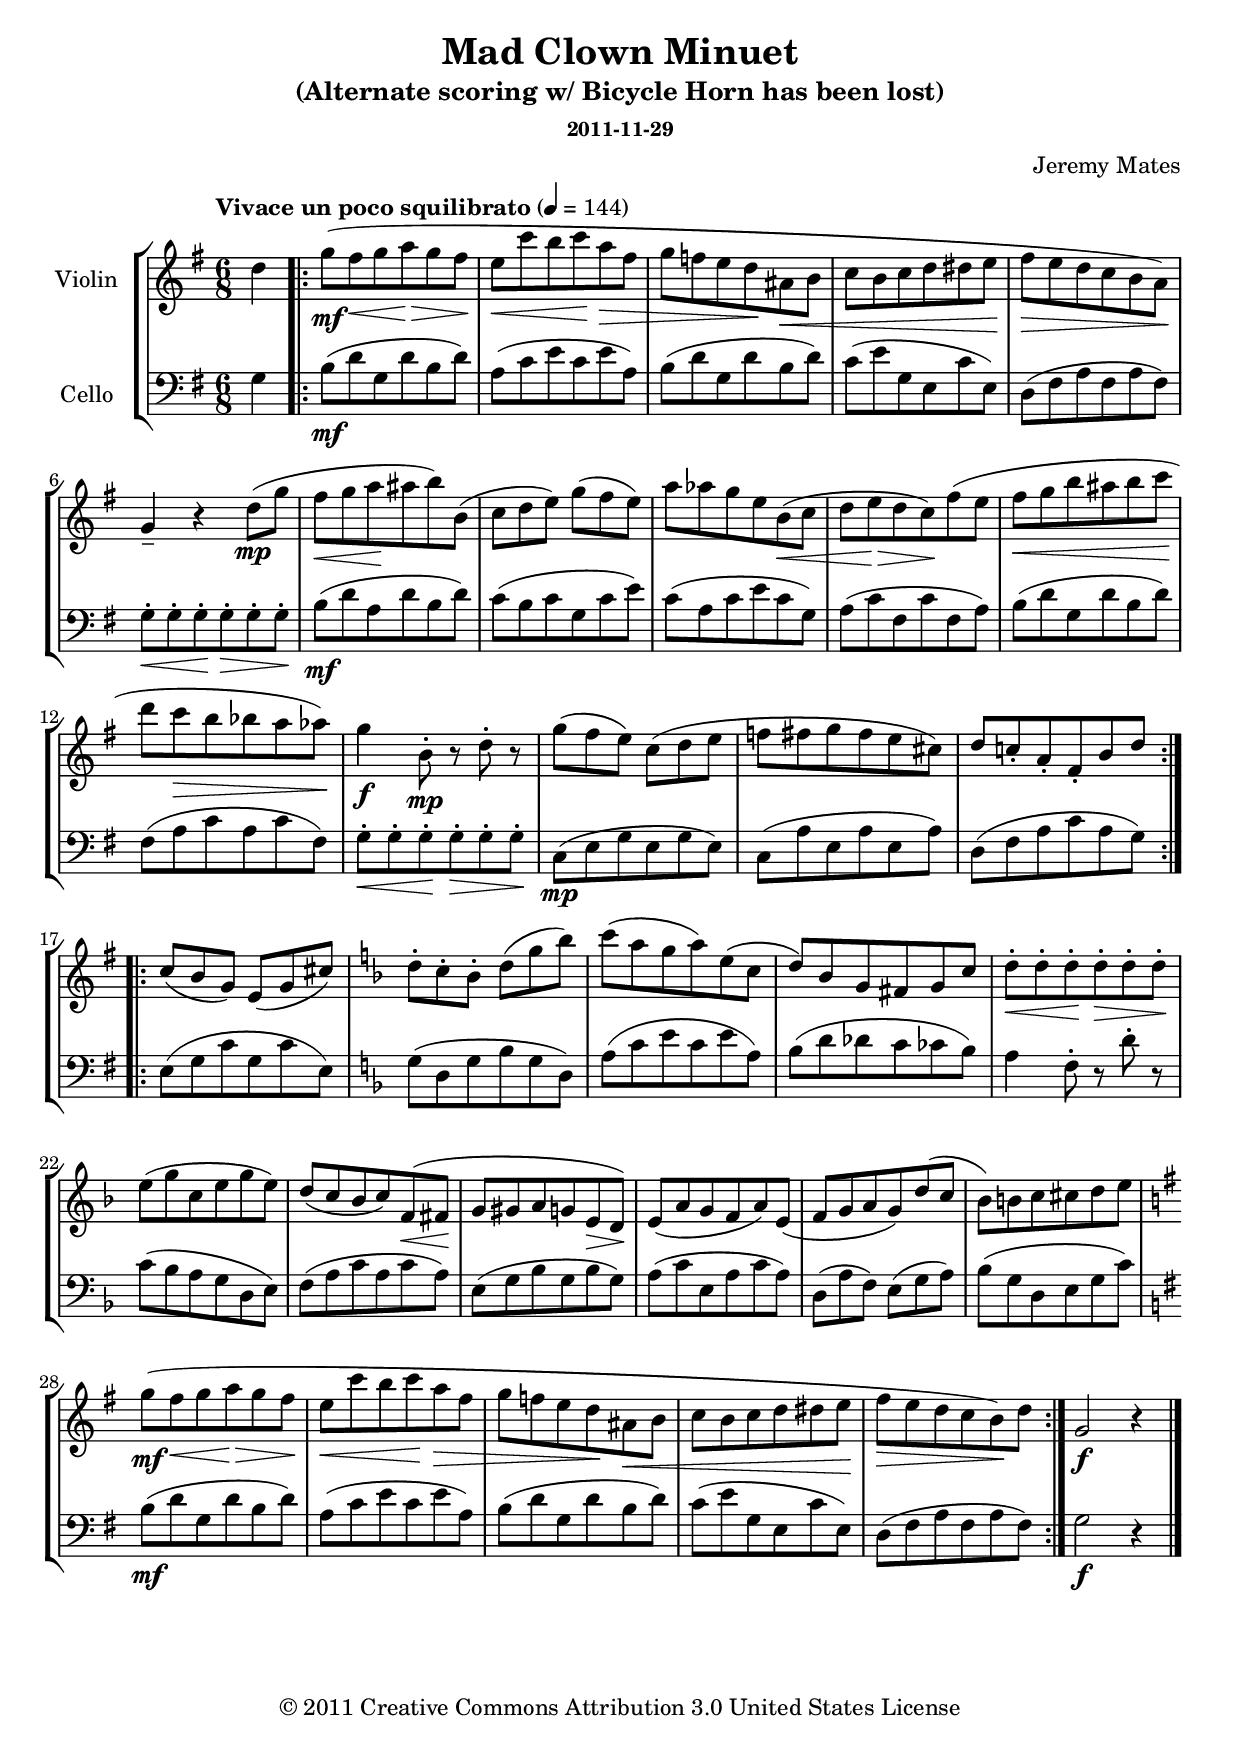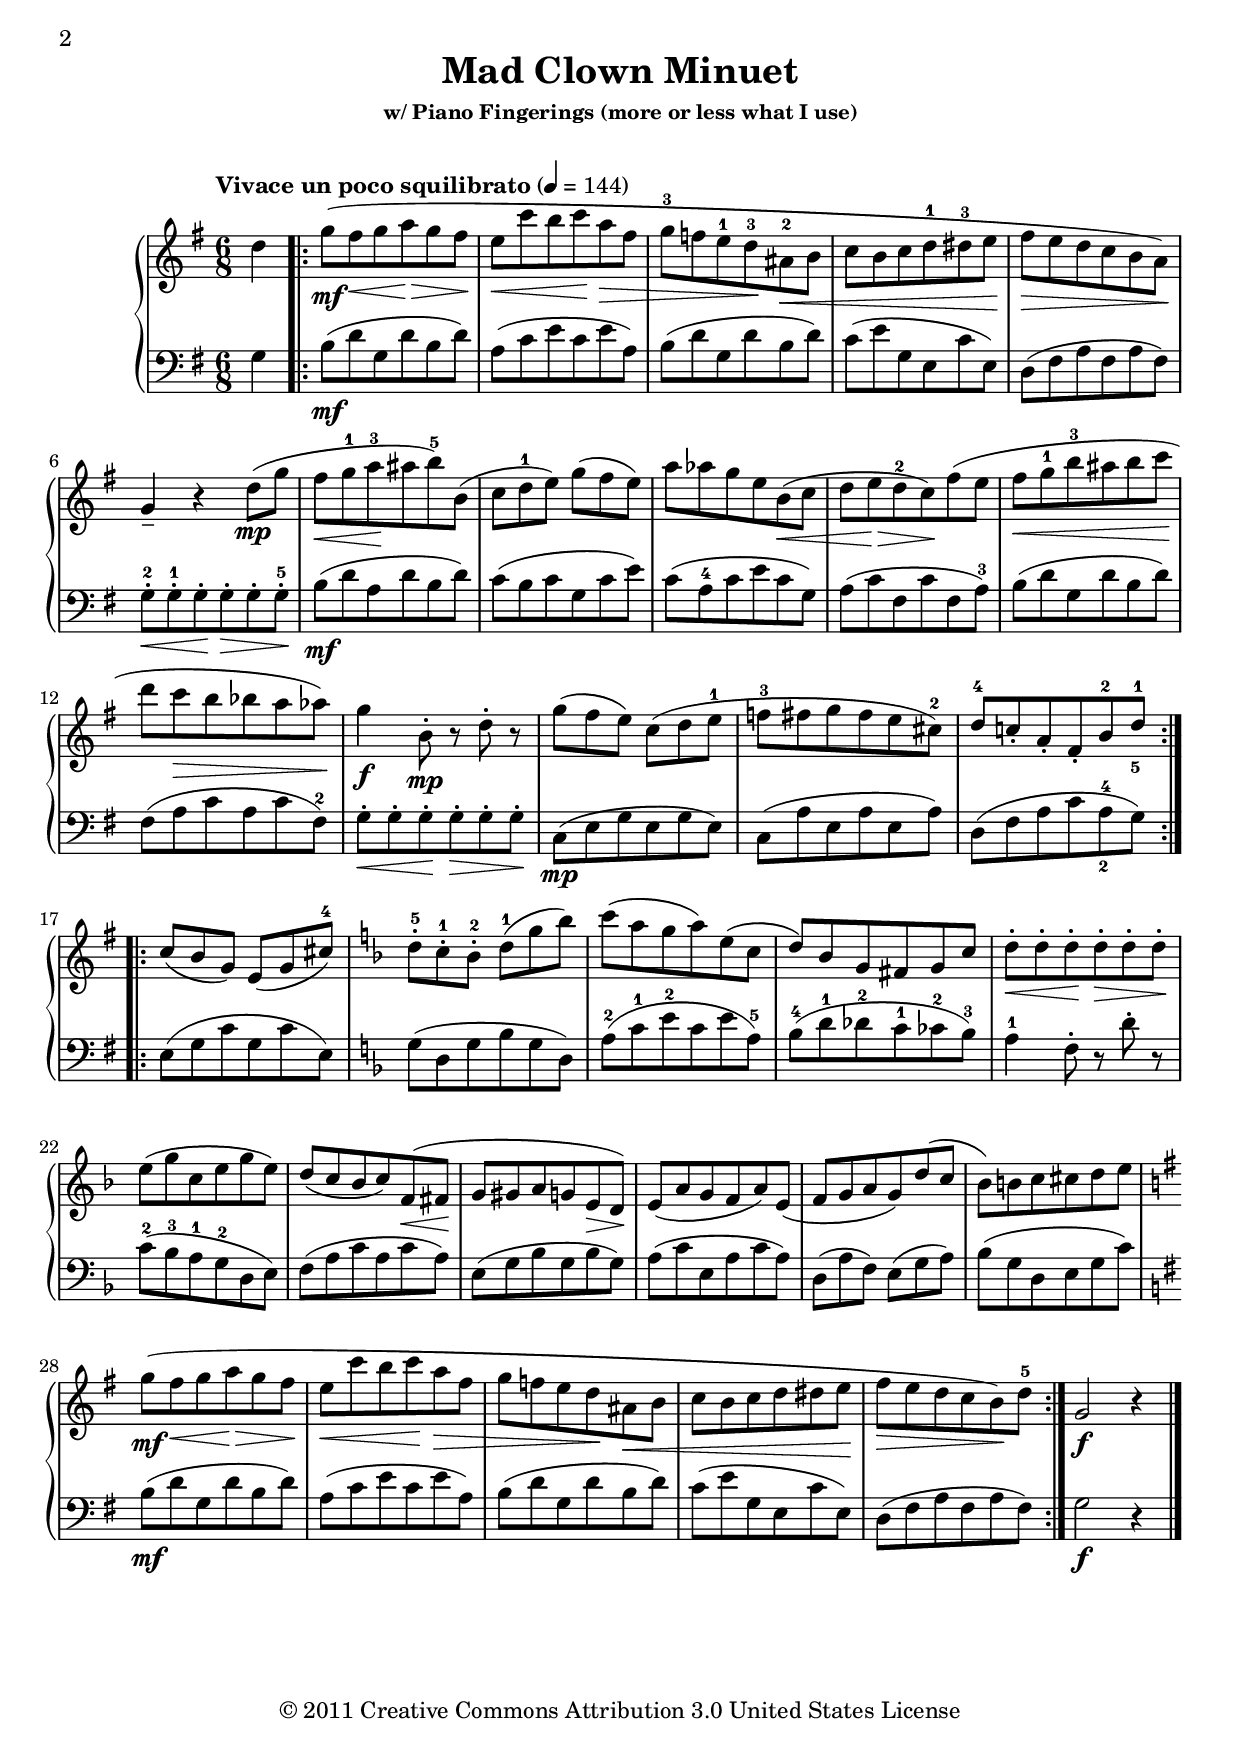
% LilyPond engraving system - http://www.lilypond.org/
%
% Experiment in rounded binary form, original theme from noodling many
% many months ago, somehow turned chromatic and quirky so went with the
% "mad clown" theme.
%
% This work is licensed under the Creative Commons Attribution 3.0 United
% States License. To view a copy of this license, visit
% http://creativecommons.org/licenses/by/3.0/us/ or send a letter to
% Creative Commons, 171 Second Street, Suite 300, San Francisco,
% California, 94105.

\version "2.14.0"

\include "articulate.ly"

#(define-markup-list-command (paragraph layout props args) (markup-list?)
 (interpret-markup-list layout props
   (make-justified-lines-markup-list (cons (make-hspace-markup 2) args))))

\header {
  title       = "Mad Clown Minuet"
  subtitle    = "(Alternate scoring w/ Bicycle Horn has been lost)"
  composer    = "Jeremy Mates"
  subsubtitle = "2011-11-29"
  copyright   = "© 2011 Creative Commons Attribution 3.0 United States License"
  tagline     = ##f
}

theviolin = \relative d'' {
  \key g \major
  \clef treble
  \tempo "Vivace un poco squilibrato" 4=144

  \time 6/8
  % but do not like the default 3+3 beaming that implies 2/4 time
  \set Timing.beatStructure = #'(6 6)

  \partial 4 d4 |

  \repeat volta 2 {
    g8(\mf fis\< g a\!\> g fis\! |
    e8\< c' b c\! a\> fis |
    g8 f e d\! ais\< b |
    c8 b c d dis e\! |

    fis8\> e d c b a\!) |
    g4-- r d'8(\mp g |
    fis8\< g a\! ais b) b,( |
    c8[ d e]) g( fis e) |

    a8 aes g e b(\< c |
    d8 e\!\> d c\!) fis( e |
    fis8\< g b ais b c\! |
    d8 c\> b bes a aes\!) |

    g4\f b,8-.\mp r d-. r |
    g8[( fis e]) c( d e |
    f8 fis g fis e cis) |
    d8 c!-. a-. fis-. b d |
  }

  \repeat volta 2 {
    c8[( b g]) e( g cis) |
    \key d \minor
    d8-.[ c-. bes-.] d( g bes) |
    c8( a g a) e( c |
    d8) bes g fis g c |

    d8-.\< d-. d-.\! d-.\> d-. d-.\! |
    e( g c, e g e) |
    d8( c bes c) \slurUp f,(\< fis\! |
    g8 gis a g e\> d\!) |
    \slurNeutral

    e8( a g f a) e( |
    f8 g a g) d'( c |
    bes8) b c cis d e |
    \key g \major
    g8(\mf fis\< g a\!\> g fis\! |

    e8\< c' b c\! a\> fis |
    g8 f e d\! ais\< b |
    c8 b c d dis e\! |
    fis8\> e d c b\!) d\! |
  }

  \relative g' { g2\f r4 }
  \bar "|."
}

% KLUGE copy of violin part, plus piano fingerings I use
upper = \relative d'' {
  \key g \major
  \clef treble
  \tempo "Vivace un poco squilibrato" 4=144

  \time 6/8
  % but do not like the default 3+3 beaming that implies 2/4 time
  \set Timing.beatStructure = #'(6 6)

  \partial 4 d4 |

  \repeat volta 2 {
    g8(\mf fis\< g a\!\> g fis\! |
\noPageBreak
    e8\< c' b c\! a\> fis |
\noPageBreak
    g8-3 f e-1 d\!-3 ais\<-2 b |
\noPageBreak
    c8 b c d-1 dis-3 e\! |

\noPageBreak
    fis8\> e d c b a\!) |
\noPageBreak
    g4-- r d'8(\mp g |
\noPageBreak
    fis8\< g-1 a\!-3 ais b)-5 b,( |
\noPageBreak
    c8[ d-1 e]) g( fis e) |

\noPageBreak
    a8 aes g e b(\< c |
\noPageBreak
    d8 e\!\> d-2 c\!) fis( e |
\noPageBreak
    fis8\< g-1 b-3 ais b c\! |
\noPageBreak
    d8 c\> b bes a aes\!) |

\noPageBreak
    g4\f b,8-.\mp r d-. r |
\noPageBreak
    g8[( fis e]) c( d e-1 |
\noPageBreak
    f8-3 fis g fis e cis-2) |
\noPageBreak
    d8-4 c!-. a-. fis-. b-2 d-1_\markup { \finger "5" } |
  }

  \repeat volta 2 {
\noPageBreak
    c8[( b g]) e( g cis)-4 |
\noPageBreak
    \key d \minor
    d8-.[-5 c-.-1 bes-.]-2 d(-1 g bes) |
\noPageBreak
    c8( a g a) e( c |
\noPageBreak
    d8) bes g fis g c |

\noPageBreak
    d8-.\< d-. d-.\! d-.\> d-. d-.\! |
\noPageBreak
    e( g c, e g e) |
\noPageBreak
    d8( c bes c) \slurUp f,(\< fis\! |
\noPageBreak
    g8 gis a g e\> d\!) |
    \slurNeutral

\noPageBreak
    e8( a g f a) e( |
\noPageBreak
    f8 g a g) d'( c |
\noPageBreak
    bes8) b c cis d e |
\noPageBreak
    \key g \major
    g8(\mf fis\< g a\!\> g fis\! |

\noPageBreak
    e8\< c' b c\! a\> fis |
\noPageBreak
    g8 f e d\! ais\< b |
\noPageBreak
    c8 b c d dis e\! |
\noPageBreak
    fis8\> e d c b\!) d\!-5 |
  }

  \relative g' { g2\f r4 }
  \bar "|."
}

thecello = \relative g {
  \key g \major
  \clef bass

  \partial 4 g4 |

  \repeat volta 2 {
    b8(\mf d g, d' b d) |
    a8( c e  c  e a,) |
    b8( d g, d' b d) |
    c8( e g, e c' e,) |

    d8( fis a fis a fis) |
    g8-.\< g-. g-.\! g-.\> g-. g-.\! |
    b8(\mf d a d b d) |
    c8( b c g c e) |

    c8( a c e c g) |
    a8( c fis, c' fis, a) |
    b8( d g, d' b d) |
    fis,8( a c a c fis, ) |

    g8-.\< g-. g-.\! g-.\> g-. g-.\! |
    c,8(\mp e g e g e) |
    c8( a' e a e a) |
    d,8( fis a c a g) |
  }

  \repeat volta 2 {
    e8( g c g c e,) |
    \key d \minor
    g8( d g bes g d) |
    a'8( c e c e a,) |
    bes8( d des c ces bes) |

    a4 f8-. r d'-. r |
    c( bes a g d e) |
    f8( a c a c a) |
    e8( g bes g bes g) |

    a8( c e, a c a) |
    d,8[( a' f]) e( g a) |
    bes8( g d e g c) |
    \key g \major
    b8(\mf d g, d' b d) |

    a8( c e  c  e a,) |
    b8( d g, d' b d) |
    c8( e g, e c' e,) |
    d8( fis a fis a fis) |
  }

  g2\f r4
  \bar "|."
}

% KLUGE copy of cello part, plus piano fingerings I use
lower = \relative g {
  \key g \major
  \clef bass

  \partial 4 g4 |

  \repeat volta 2 {
    b8(\mf d g, d' b d) |
    a8( c e  c  e a,) |
    b8( d g, d' b d) |
    c8( e g, e c' e,) |

    d8( fis a fis a fis) |
    g8-.\<-2 g-.-1 g-.\! g-.\> g-. g-.\!-5 |
    b8(\mf d a d b d) |
    c8( b c g c e) |

    c8( a-4 c e c g) |
    a8( c fis, c' fis, a-3) |
    b8( d g, d' b d) |
    fis,8( a c a c fis,-2 ) |

    g8-.\< g-. g-.\! g-.\> g-. g-.\! |
    c,8(\mp e g e g e) |
    c8( a' e a e a) |
    d,8( fis a c a-4_\markup { \finger "2" } g) |
  }

  \repeat volta 2 {
    e8( g c g c e,) |
    \key d \minor
    g8( d g bes g d) |
    a'8(-2 c-1 e-2 c e a,-5) |
    bes8(-4 d-1 des-2 c-1 ces-2 bes-3) |

    a4-1 f8-. r d'-. r |
    c(-2 bes-3 a-1 g-2 d e) |
    f8( a c a c a) |
    e8( g bes g bes g) |

    a8( c e, a c a) |
    d,8[( a' f]) e( g a) |
    bes8( g d e g c) |
    \key g \major
    b8(\mf d g, d' b d) |

    a8( c e  c  e a,) |
    b8( d g, d' b d) |
    c8( e g, e c' e,) |
    d8( fis a fis a fis) |
  }

  g2\f r4
  \bar "|."
}
asStrings = {
  \new StaffGroup <<
    \new Staff <<
      \set Staff.instrumentName = #"Violin"
      \set Staff.midiInstrument = #"violin"
      \theviolin
    >>
    \new Staff <<
      \set Staff.instrumentName = #"Cello"
      \set Staff.midiInstrument = #"cello"
      \thecello
    >>
  >>
}

asPiano = {
  \new PianoStaff <<
    \set PianoStaff.midiInstrument = #"honky-tonk"
    \new Staff = "upper" \upper
    \new Staff = "lower" \lower
  >>
}

\book {
  \bookpart {
    \score {
      \asStrings
      \layout { }
    }
  }
  \bookpart {
    \header {
      title = "Mad Clown Minuet"
      subtitle = ""
      subsubtitle = "w/ Piano Fingerings (more or less what I use)"
      composer = " "
    }
    \score {
      \asPiano
      \layout { }
    }
    \score {
      \unfoldRepeats \articulate {
        \asPiano
      }
      \midi { }
    }
  }
}
